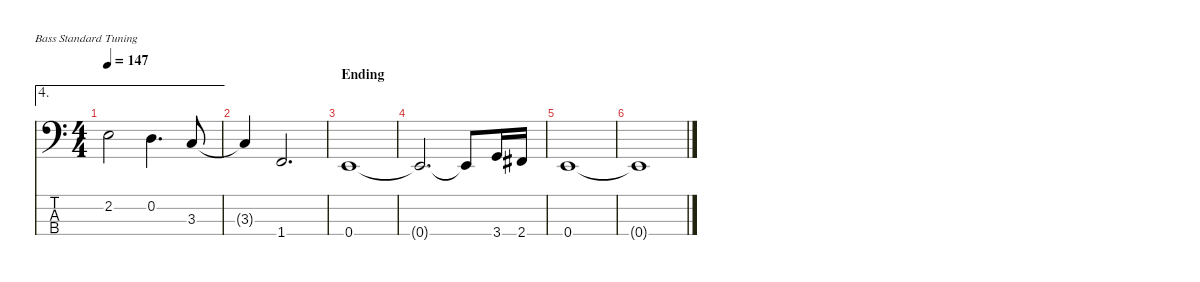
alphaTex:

\defaultSystemsLayout 4
\hideDynamics
\bracketExtendMode nobrackets
\singleTrackTrackNamePolicy hidden
\multiTrackTrackNamePolicy hidden
\firstSystemTrackNameMode fullname
\otherSystemsTrackNameOrientation horizontal
\track ("Bass" "el.bs.") {instrument electricbassfinger}
\staff {score tabs}
\tuning (G2 D2 A1 E1)
\ae 4
\ts (4 4)
\tempo 147
\clef f4
\ks c
2.2.2{dy mf} 0.2.4{d} 3.3.8 |
3.3{t}.4 1.4.2{d} |
\section ("" "Ending")
0.4.1{dy f} |
0.4{t}.2{d} 0.4{t}.8 3.4.16 2.4{acc #}.16 |
0.4.1 |
\tempo (61 hide)
0.4{t}.1
